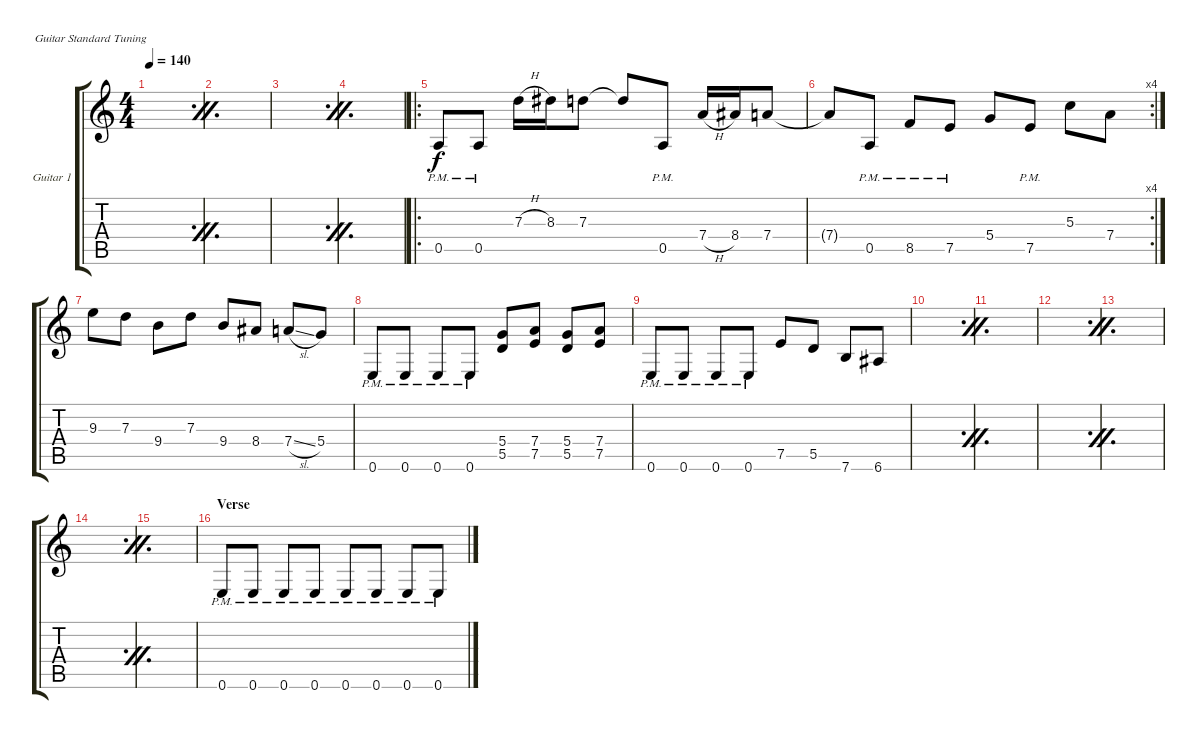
\defaultSystemsLayout 4
\bracketExtendMode groupsimilarinstruments
\firstSystemTrackNameOrientation horizontal
\otherSystemsTrackNameOrientation horizontal
\track ("Guitar 1" "Guitar 1") {instrument distortionguitar}
\staff {score tabs}
\tuning (E4 B3 G3 D3 A2 E2)
\ts (4 4)
\tempo 140
\clef g2
\simile firstofdouble
\ks c
|
\simile secondofdouble
|
\simile firstofdouble
|
\simile secondofdouble
|
\ro
0.5{pm}.8 0.5{pm}.8 7.3{h}.16 8.3.16 7.3.8 7.3{t}.8 0.5{pm}.8 7.4{h}.16 8.4.16 7.4.8 |
\rc 4
7.4{t}.8 0.5{pm}.8 8.5{pm}.8 7.5{pm}.8 5.4.8 7.5{pm}.8 5.3.8 7.4.8 |
9.3.8 7.3.8 9.4.8 7.3.8 9.4.8 8.4.8 7.4{sl}.8 5.4.8 |
0.6{pm}.8 0.6{pm}.8 0.6{pm}.8 0.6{pm}.8 (5.4 5.5).8 (7.4 7.5).8 (5.4 5.5).8 (7.4 7.5).8 |
0.6{pm}.8 0.6{pm}.8 0.6{pm}.8 0.6{pm}.8 7.5.8 5.5.8 7.6.8 6.6.8 |
\simile firstofdouble
|
\simile secondofdouble
|
\simile firstofdouble
|
\simile secondofdouble
|
\simile firstofdouble
|
\simile secondofdouble
|
\section ("" "Verse")
\simile none
0.6{pm}.8 0.6{pm}.8 0.6{pm}.8 0.6{pm}.8 0.6{pm}.8 0.6{pm}.8 0.6{pm}.8 0.6{pm}.8
